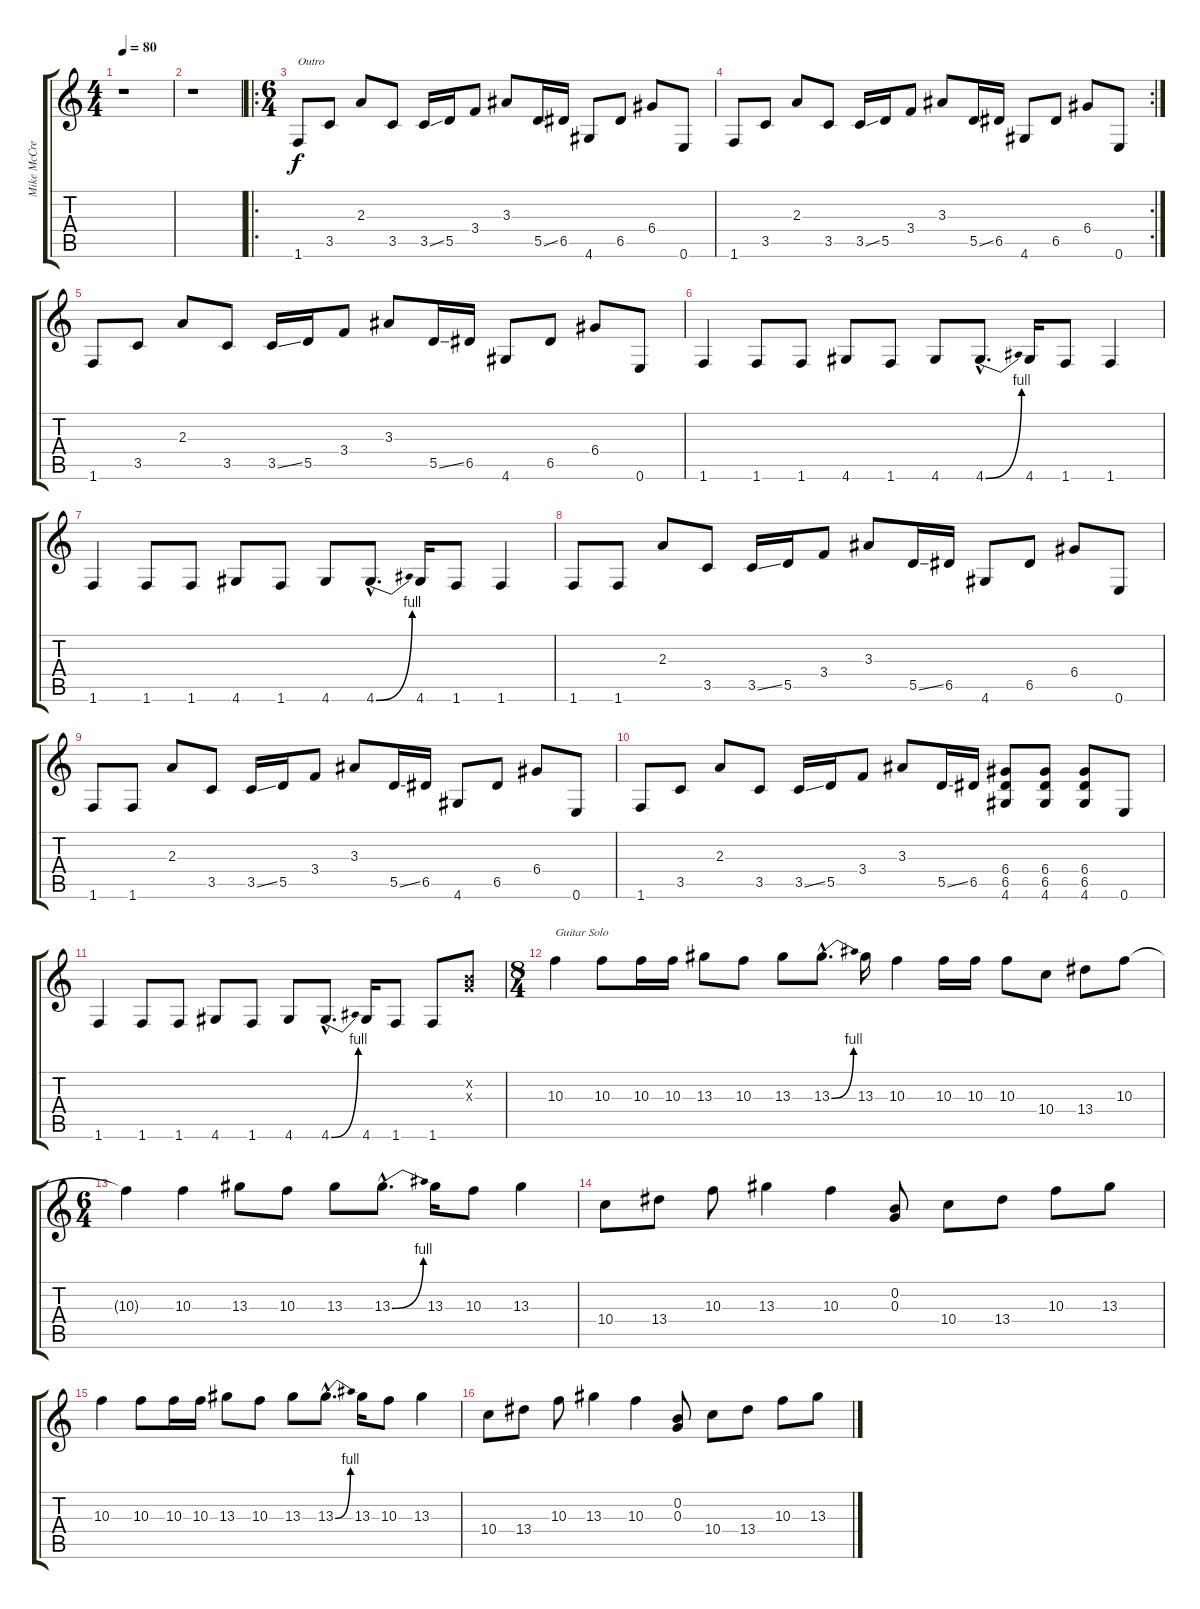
\track ("Mike McCready" "Mike McCre") {instrument distortionguitar}
\staff {score tabs}
\tuning (E4 B3 G3 D3 A2 E2) {hide}
\ts (4 4)
\tempo 80
\clef g2
\ks c
r.1{dy f} |
r.1 |
\ro
\ts (6 4)
1.6.8{txt "Outro"} 3.5.8 2.3.8 3.5.8 3.5{ss}.16 5.5.16 3.4.8 3.3.8 5.5{ss}.16 6.5.16 4.6.8 6.5.8 6.4.8 0.6.8 |
\rc 2
1.6.8 3.5.8 2.3.8 3.5.8 3.5{ss}.16 5.5.16 3.4.8 3.3.8 5.5{ss}.16 6.5.16 4.6.8 6.5.8 6.4.8 0.6.8 |
1.6.8 3.5.8 2.3.8 3.5.8 3.5{ss}.16 5.5.16 3.4.8 3.3.8 5.5{ss}.16 6.5.16 4.6.8 6.5.8 6.4.8 0.6.8 |
1.6.4 1.6.8 1.6.8 4.6.8 1.6.8 4.6.8 4.6{be (bend 0 0 60 4) hac}.8{d} 4.6.16 1.6.8 1.6.4 |
1.6.4 1.6.8 1.6.8 4.6.8 1.6.8 4.6.8 4.6{be (bend 0 0 60 4) hac}.8{d} 4.6.16 1.6.8 1.6.4 |
1.6.8 1.6.8 2.3.8 3.5.8 3.5{ss}.16 5.5.16 3.4.8 3.3.8 5.5{ss}.16 6.5.16 4.6.8 6.5.8 6.4.8 0.6.8 |
1.6.8 1.6.8 2.3.8 3.5.8 3.5{ss}.16 5.5.16 3.4.8 3.3.8 5.5{ss}.16 6.5.16 4.6.8 6.5.8 6.4.8 0.6.8 |
1.6.8 3.5.8 2.3.8 3.5.8 3.5{ss}.16 5.5.16 3.4.8 3.3.8 5.5{ss}.16 6.5.16 (6.4 6.5 4.6).8 (6.4 6.5 4.6).8 (6.4 6.5 4.6).8 0.6.8 |
1.6.4 1.6.8 1.6.8 4.6.8 1.6.8 4.6.8 4.6{be (bend 0 0 60 4) hac}.8{d} 4.6.16 1.6.8 1.6.8 (0.2{x} 0.3{x}).8 |
\ts (8 4)
10.3.4{txt "Guitar Solo"} 10.3.8 10.3.16 10.3.16 13.3.8 10.3.8 13.3.8 13.3{be (bend 0 0 60 4) hac}.8{d} 13.3.16 10.3.4 10.3.16 10.3.16 10.3.8 10.4.8 13.4.8 10.3.8 |
\ts (6 4)
10.3{t}.4 10.3.4 13.3.8 10.3.8 13.3.8 13.3{be (bend 0 0 60 4) hac}.8{d} 13.3.16 10.3.8 13.3.4 |
10.4.8 13.4.8 10.3.8 13.3.4 10.3.4 (0.2 0.3).8 10.4.8 13.4.8 10.3.8 13.3.8 |
10.3.4 10.3.8 10.3.16 10.3.16 13.3.8 10.3.8 13.3.8 13.3{be (bend 0 0 60 4) hac}.8{d} 13.3.16 10.3.8 13.3.4 |
10.4.8 13.4.8 10.3.8 13.3.4 10.3.4 (0.2 0.3).8 10.4.8 13.4.8 10.3.8 13.3.8
